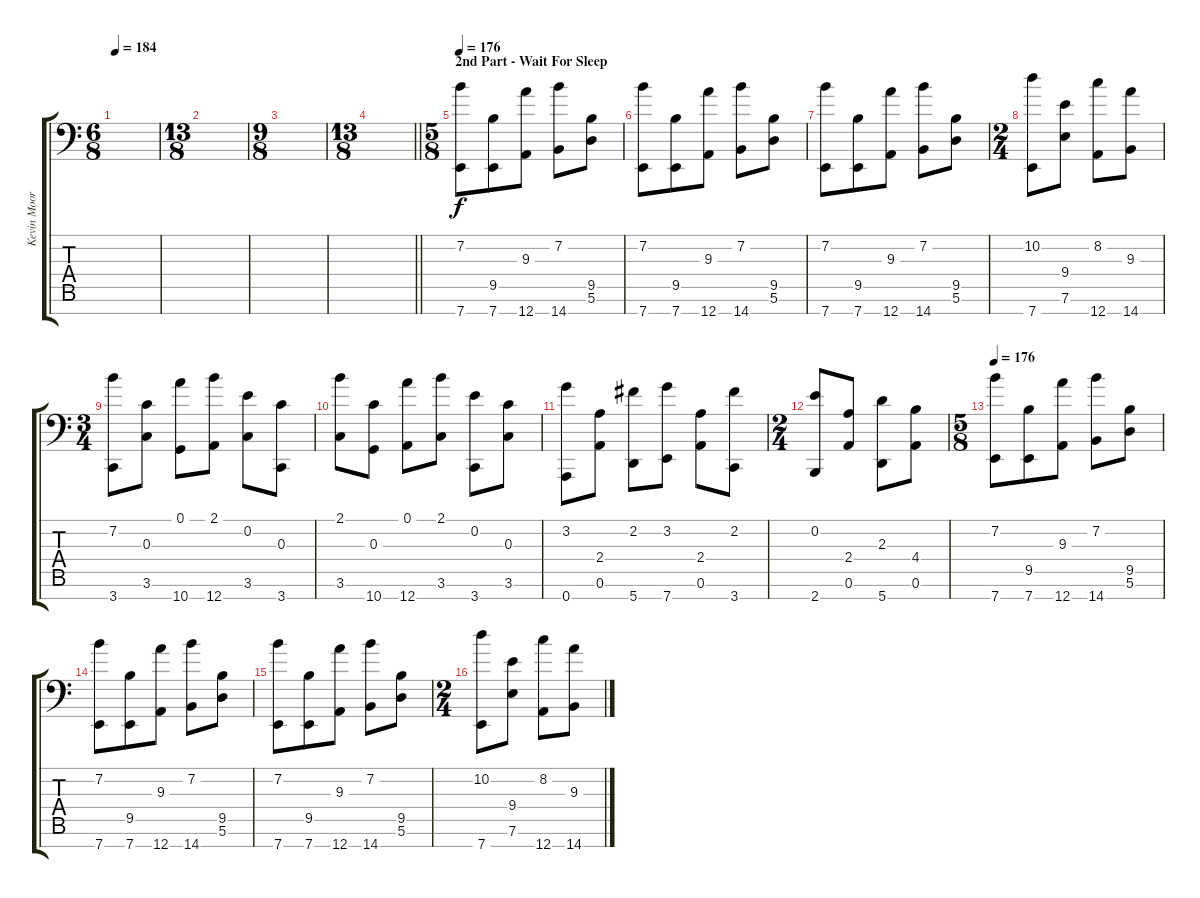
\track ("Kevin Moore - 1" "Kevin Moor") {instrument percussiveorgan}
\staff {score tabs}
\tuning (A4 E4 C4 G3 D3 A2 A1) {hide}
\ts (6 8)
\tempo 184
\clef f4
\ks c
|
\ts (13 8)
|
\ts (9 8)
|
\ts (13 8)
\barLineRight lightlight
|
\ts (5 8)
\section ("" "2nd Part - Wait For Sleep")
\tempo 176
(7.2 7.7).8{volume 15 instrument honkytonkpiano} (9.5 7.7).8 (9.3 12.7).8 (7.2 14.7).8 (9.5 5.6).8 |
(7.2 7.7).8 (9.5 7.7).8 (9.3 12.7).8 (7.2 14.7).8 (9.5 5.6).8 |
(7.2 7.7).8 (9.5 7.7).8 (9.3 12.7).8 (7.2 14.7).8 (9.5 5.6).8 |
\ts (2 4)
(10.2 7.7).8 (9.4 7.6).8 (8.2 12.7).8 (9.3 14.7).8 |
\ts (3 4)
(7.2 3.7).8 (0.3 3.6).8 (0.1 10.7).8 (2.1 12.7).8 (0.2 3.6).8 (0.3 3.7).8 |
(2.1 3.6).8 (0.3 10.7).8 (0.1 12.7).8 (2.1 3.6).8 (0.2 3.7).8 (0.3 3.6).8 |
(3.2 0.7).8 (2.4 0.6).8 (2.2 5.7).8 (3.2 7.7).8 (2.4 0.6).8 (2.2 3.7).8 |
\ts (2 4)
(0.2 2.7).8 (2.4 0.6).8 (2.3 5.7).8 (4.4 0.6).8 |
\ts (5 8)
\tempo 176
(7.2 7.7).8{volume 12} (9.5 7.7).8 (9.3 12.7).8 (7.2 14.7).8 (9.5 5.6).8 |
(7.2 7.7).8 (9.5 7.7).8 (9.3 12.7).8 (7.2 14.7).8 (9.5 5.6).8 |
(7.2 7.7).8 (9.5 7.7).8 (9.3 12.7).8 (7.2 14.7).8 (9.5 5.6).8 |
\ts (2 4)
(10.2 7.7).8 (9.4 7.6).8 (8.2 12.7).8 (9.3 14.7).8
